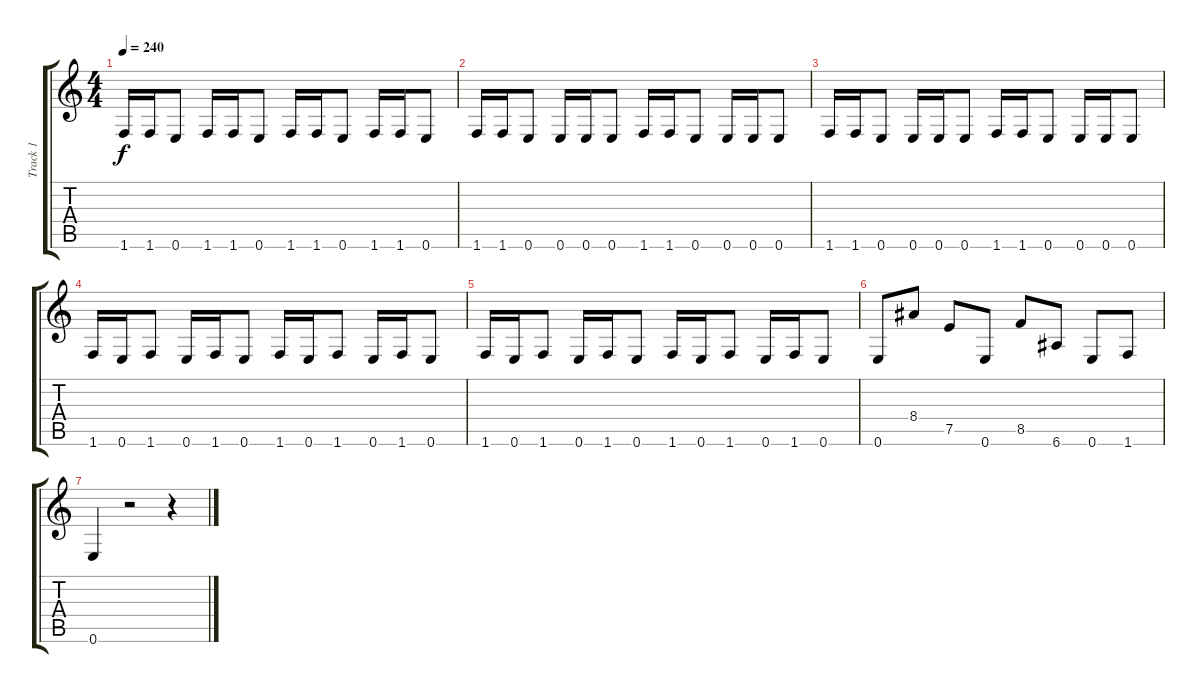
\track ("Track 1" "Track 1") {instrument distortionguitar}
\staff {score tabs}
\tuning (E4 B3 G3 D3 A2 E2) {hide}
\ts (4 4)
\tempo 240
\clef g2
\ks c
1.6.16{dy f} 1.6.16 0.6.8 1.6.16 1.6.16 0.6.8 1.6.16 1.6.16 0.6.8 1.6.16 1.6.16 0.6.8 |
1.6.16 1.6.16 0.6.8 0.6.16 0.6.16 0.6.8 1.6.16 1.6.16 0.6.8 0.6.16 0.6.16 0.6.8 |
1.6.16 1.6.16 0.6.8 0.6.16 0.6.16 0.6.8 1.6.16 1.6.16 0.6.8 0.6.16 0.6.16 0.6.8 |
1.6.16 0.6.16 1.6.8 0.6.16 1.6.16 0.6.8 1.6.16 0.6.16 1.6.8 0.6.16 1.6.16 0.6.8 |
1.6.16 0.6.16 1.6.8 0.6.16 1.6.16 0.6.8 1.6.16 0.6.16 1.6.8 0.6.16 1.6.16 0.6.8 |
0.6.8 8.4.8 7.5.8 0.6.8 8.5.8 6.6.8 0.6.8 1.6.8 |
0.6.4 r.2 r.4
